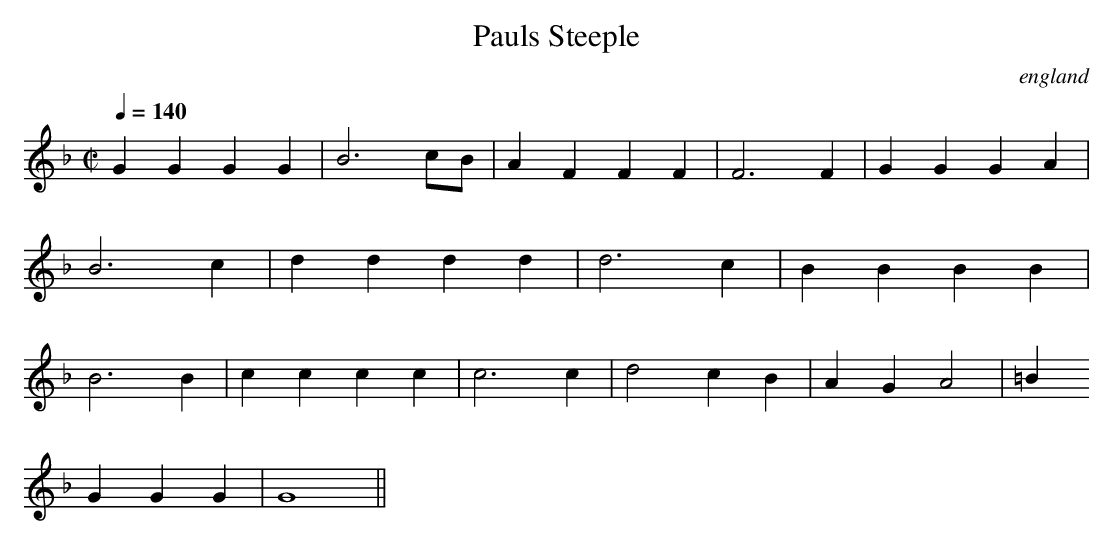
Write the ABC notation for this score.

X:1
T:Pauls Steeple
O:england
M:C|
L:1/4
Q:140
K:GDor
GGGG|B3 c/2B/2|AFFF|F3F|GGGA|B3c|dddd|d3c|BBBB|B3B|cccc|c3c|d2cB|AGA2|=B
GGG|G4||
